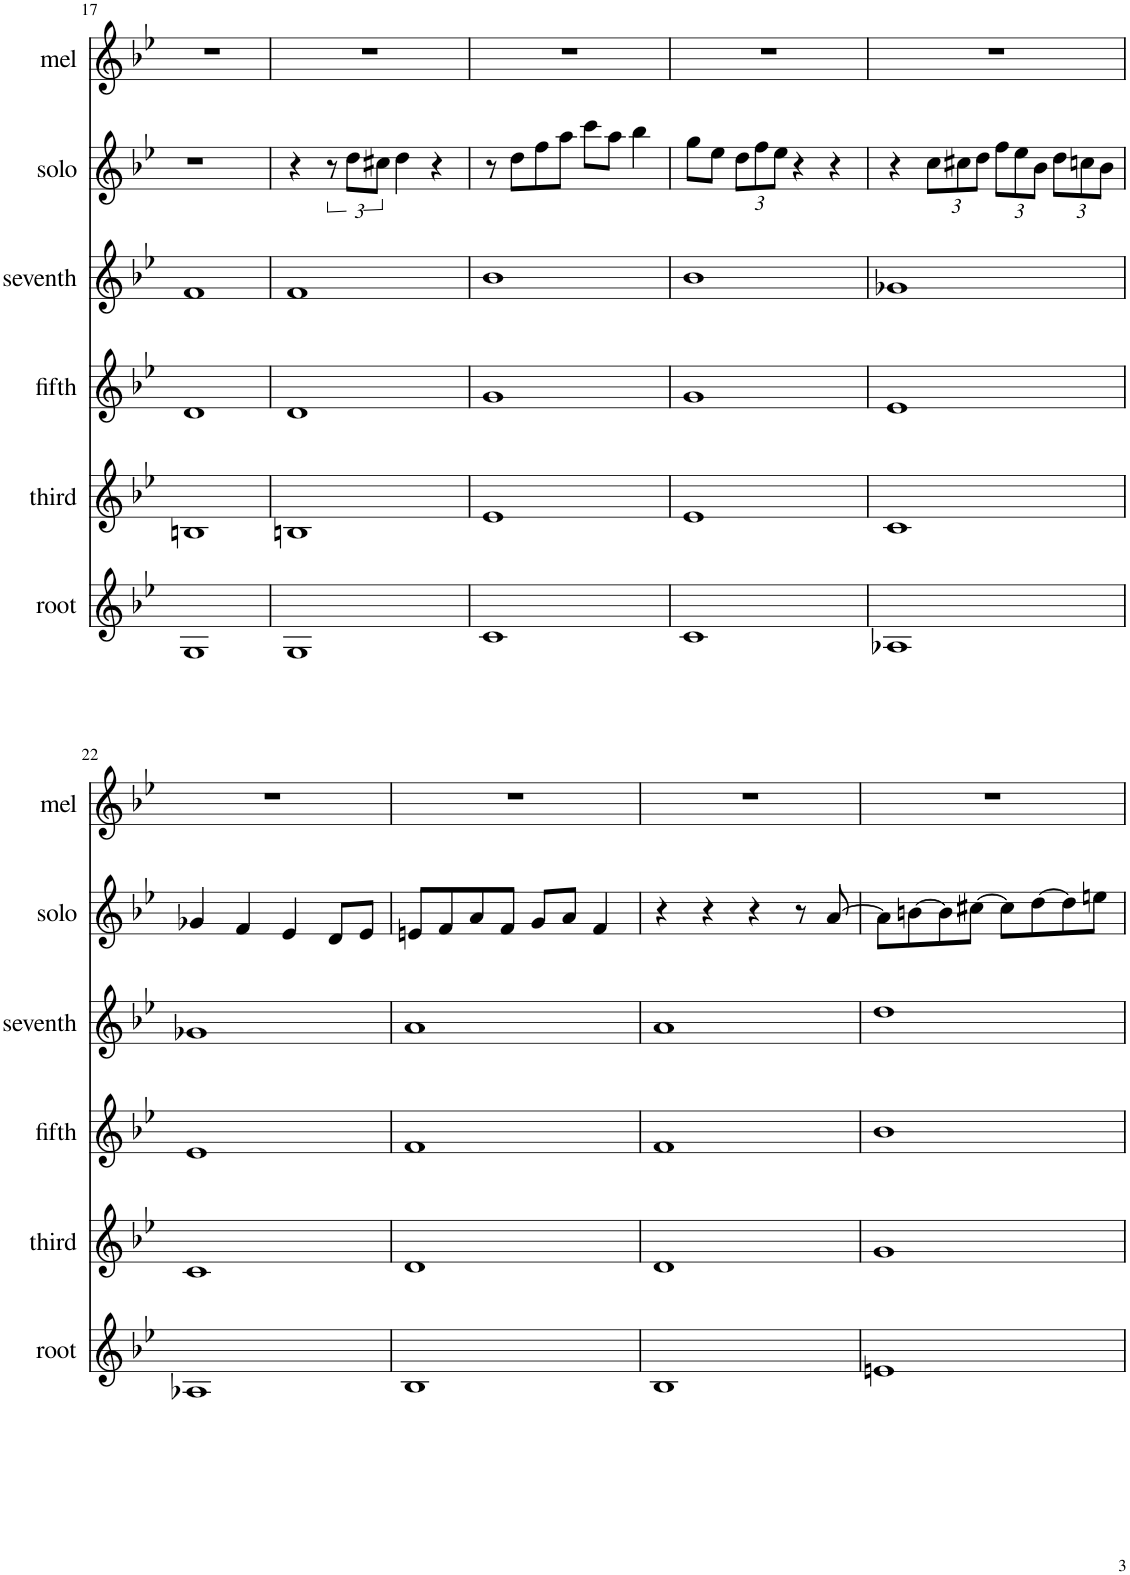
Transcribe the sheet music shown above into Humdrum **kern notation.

**kern	**kern	**kern	**kern	**kern	**kern
*part6	*part5	*part4	*part3	*part2	*part1
*staff6	*staff5	*staff4	*staff3	*staff2	*staff1
*I"root	*I"third	*I"fifth	*I"seventh	*I"solo	*I"mel
*I'root	*I'third	*I'fifth	*I'seventh	*I'solo	*I'mel
!!LO:PB:g=z
*clefG2	*clefG2	*clefG2	*clefG2	*clefG2	*clefG2
*k[b-e-]	*k[b-e-]	*k[b-e-]	*k[b-e-]	*k[b-e-]	*k[b-e-]
*M4/4	*M4/4	*M4/4	*M4/4	*M4/4	*M4/4
=17	=17	=17	=17	=17	=17
1G	1Bn	1d	1f	1r	1r
=18	=18	=18	=18	=18	=18
1G	1Bn	1d	1f	4r	1r
.	.	.	.	12r	.
.	.	.	.	12dd\L	.
.	.	.	.	12cc#X\J	.
.	.	.	.	4dd\	.
.	.	.	.	4r	.
=19	=19	=19	=19	=19	=19
1c	1e-	1g	1b-	8r	1r
.	.	.	.	8dd\L	.
.	.	.	.	8ff\	.
.	.	.	.	8aa\J	.
.	.	.	.	8ccc\L	.
.	.	.	.	8aa\J	.
.	.	.	.	4bb-\	.
=20	=20	=20	=20	=20	=20
1c	1e-	1g	1b-	8gg\L	1r
.	.	.	.	8ee-\J	.
*	*	*	*	*Xbrackettup	*
.	.	.	.	12dd\L	.
.	.	.	.	12ff\	.
.	.	.	.	12ee-\J	.
.	.	.	.	4r	.
.	.	.	.	4r	.
=21	=21	=21	=21	=21	=21
1A-X	1c	1e-	1g-X	4r	1r
.	.	.	.	12cc\L	.
.	.	.	.	12cc#X\	.
.	.	.	.	12dd\J	.
.	.	.	.	12ff\L	.
.	.	.	.	12ee-\	.
.	.	.	.	12b-\J	.
.	.	.	.	12dd\L	.
.	.	.	.	12ccn\	.
.	.	.	.	12b-\J	.
!!LO:LB:g=z
=22	=22	=22	=22	=22	=22
1A-X	1c	1e-	1g-X	4g-X/	1r
.	.	.	.	4f/	.
.	.	.	.	4e-/	.
.	.	.	.	8d/L	.
.	.	.	.	8e-/J	.
=23	=23	=23	=23	=23	=23
1B-	1d	1f	1a	8en/L	1r
.	.	.	.	8f/	.
.	.	.	.	8a/	.
.	.	.	.	8f/J	.
.	.	.	.	8g/L	.
.	.	.	.	8a/J	.
.	.	.	.	4f/	.
=24	=24	=24	=24	=24	=24
1B-	1d	1f	1a	4r	1r
.	.	.	.	4r	.
.	.	.	.	4r	.
.	.	.	.	8r	.
.	.	.	.	[8a/	.
=25	=25	=25	=25	=25	=25
1en	1g	1b-	1dd	8a\L]	1r
.	.	.	.	[8bn\	.
.	.	.	.	8b\]	.
.	.	.	.	[8cc#X\J	.
.	.	.	.	8cc#\L]	.
.	.	.	.	[8dd\	.
.	.	.	.	8dd\]	.
.	.	.	.	8een\J	.
=	=	=	=	=	=
*-	*-	*-	*-	*-	*-
